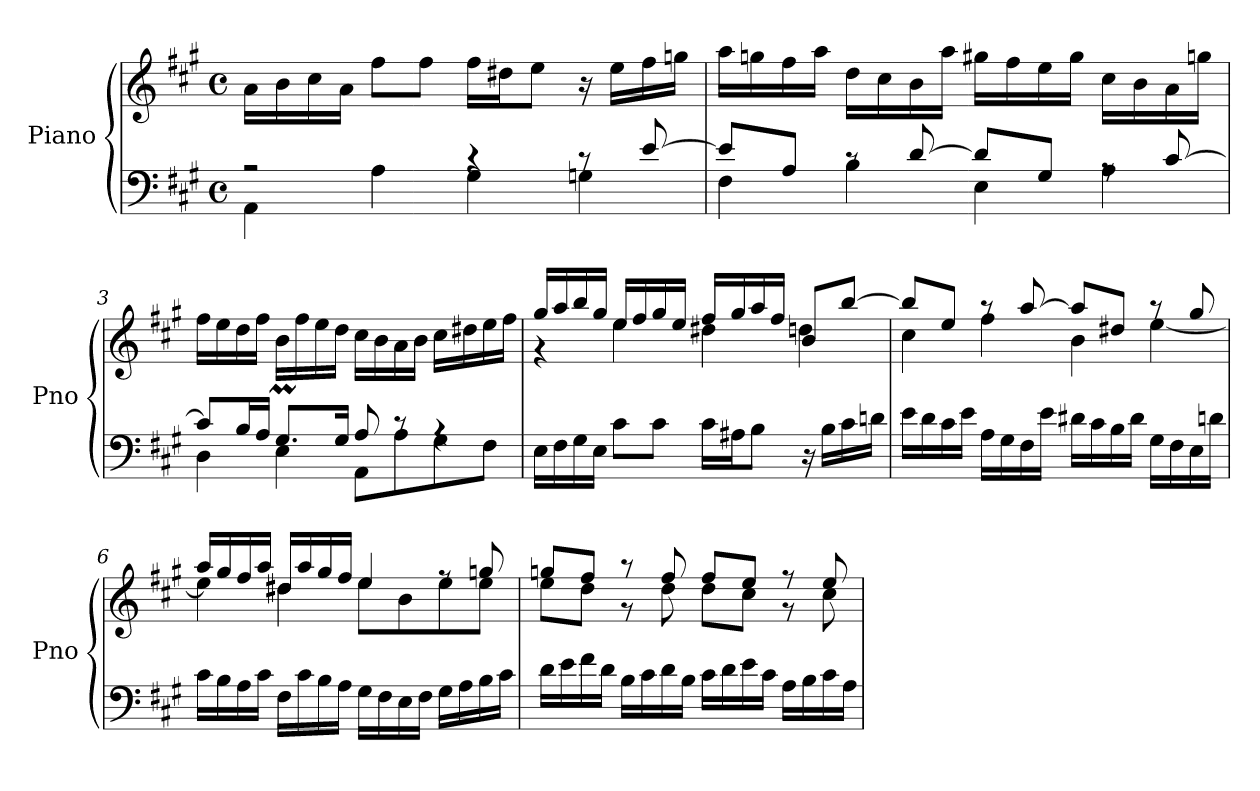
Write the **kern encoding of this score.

**kern	**kern
*part1	*part1
*staff2	*staff1
*I"Piano	*
*I'Pno	*
*clefF4	*clefG2
*k[f#c#g#]	*k[f#c#g#]
*M4/4	*M4/4
*met(c)	*met(c)
=1	=1
*^	*
2rA	4AA\	16a\LL
.	.	16b\
.	.	16cc#\
.	.	16a\JJ
.	4A\	8ff#\L
.	.	8ff#\J
4rc	4G#\	16ff#\LL
.	.	16dd#X\J
.	.	8ee\J
8rc	4Gn\	16r
.	.	16ee\LL
[8e/	.	16ff#\
.	.	16ggn\JJ
=2	=2	=2
8e/L]	4F#\	16aa\LL
.	.	16ggn\
8A/J	.	16ff#\
.	.	16aa\JJ
8rc	4B\	16dd\LL
.	.	16cc#\
[8d/	.	16b\
.	.	16aa\JJ
8d/L]	4E\	16gg#X\LL
.	.	16ff#\
8G#/J	.	16ee\
.	.	16gg#\JJ
8rA	4A\	16cc#\LL
.	.	16b\
[8c#/	.	16a\
.	.	16ggn\JJ
=3	=3	=3
8c#/L]	4D\	16ff#\LL
.	.	16ee\
16B/L	.	16dd\
16A/JJ	.	16ff#\JJ
8.G#m/L	4E\	16b\LL
.	.	16ff#\
.	.	16ee\
16G#/Jk	.	16dd\JJ
8A/	8AA\L	16cc#\LL
.	.	16b\
8rc	8A\	16a\
.	.	16b\JJ
4rA	8G#\	16cc#\LL
.	.	16dd#X\
.	8F#\J	16ee\
.	.	16ff#\JJ
*v	*v	*
!!LO:LB:g=z
=4	=4
*	*^
16E\LL	16gg#/LL	4r
16F#\	16aa/	.
16G#\	16bb/	.
16E\JJ	16gg#/JJ	.
8c#\L	16ee/LL	4ee\
.	16ff#/	.
8c#\J	16gg#/	.
.	16ee/JJ	.
16c#\LL	16ff#/LL	4dd#X\
16A#X\J	16gg#/	.
8B\J	16aa/	.
.	16ff#/JJ	.
16r	8b/L	4ddn\
16B\LL	.	.
16c#\	[8bb/J	.
16dn\JJ	.	.
=5	=5	=5
16e\LL	8bb/L]	4cc#\
16d\	.	.
16c#\	8ee/J	.
16e\JJ	.	.
16A\LL	8raa	4ff#\
16G#\	.	.
16F#\	[8aa/	.
16e\JJ	.	.
16d#X\LL	8aa/L]	4b\
16c#\	.	.
16B\	8dd#X/J	.
16d#\JJ	.	.
16G#\LL	8raa	[4ee\
16F#\	.	.
16E\	8gg#/	.
16dn\JJ	.	.
=6	=6	=6
16c#\LL	16aa/LL	4ee\]
16B\	16gg#/	.
16A\	16ff#/	.
16c#\JJ	16aa/JJ	.
16F#\LL	16dd#X/LL	4dd#\
16c#\	16aa/	.
16B\	16gg#/	.
16A\JJ	16ff#/JJ	.
16G#\LL	4ee/	8ee\L
16F#\	.	.
16E\	.	8b\
16F#\JJ	.	.
16G#\LL	8rff	8ee\
16A\	.	.
16B\	8ggn/	8ee\J
16c#\JJ	.	.
!!LO:LB:g=z	!!
=7	=7	=7
16d\LL	8ggn/L	8ee\L
16e\	.	.
16f#\	8ff#/J	8dd\J
16d\JJ	.	.
16B\LL	8r	8r
16c#\	.	.
16d\	8ff#/	8dd\
16B\JJ	.	.
16c#\LL	8ff#/L	8dd\L
16d\	.	.
16e\	8ee/J	8cc#\J
16c#\JJ	.	.
16A\LL	8r	8r
16B\	.	.
16c#\	8ee/	8cc#\
16A\JJ	.	.
*	*v	*v
=	=
*-	*-
